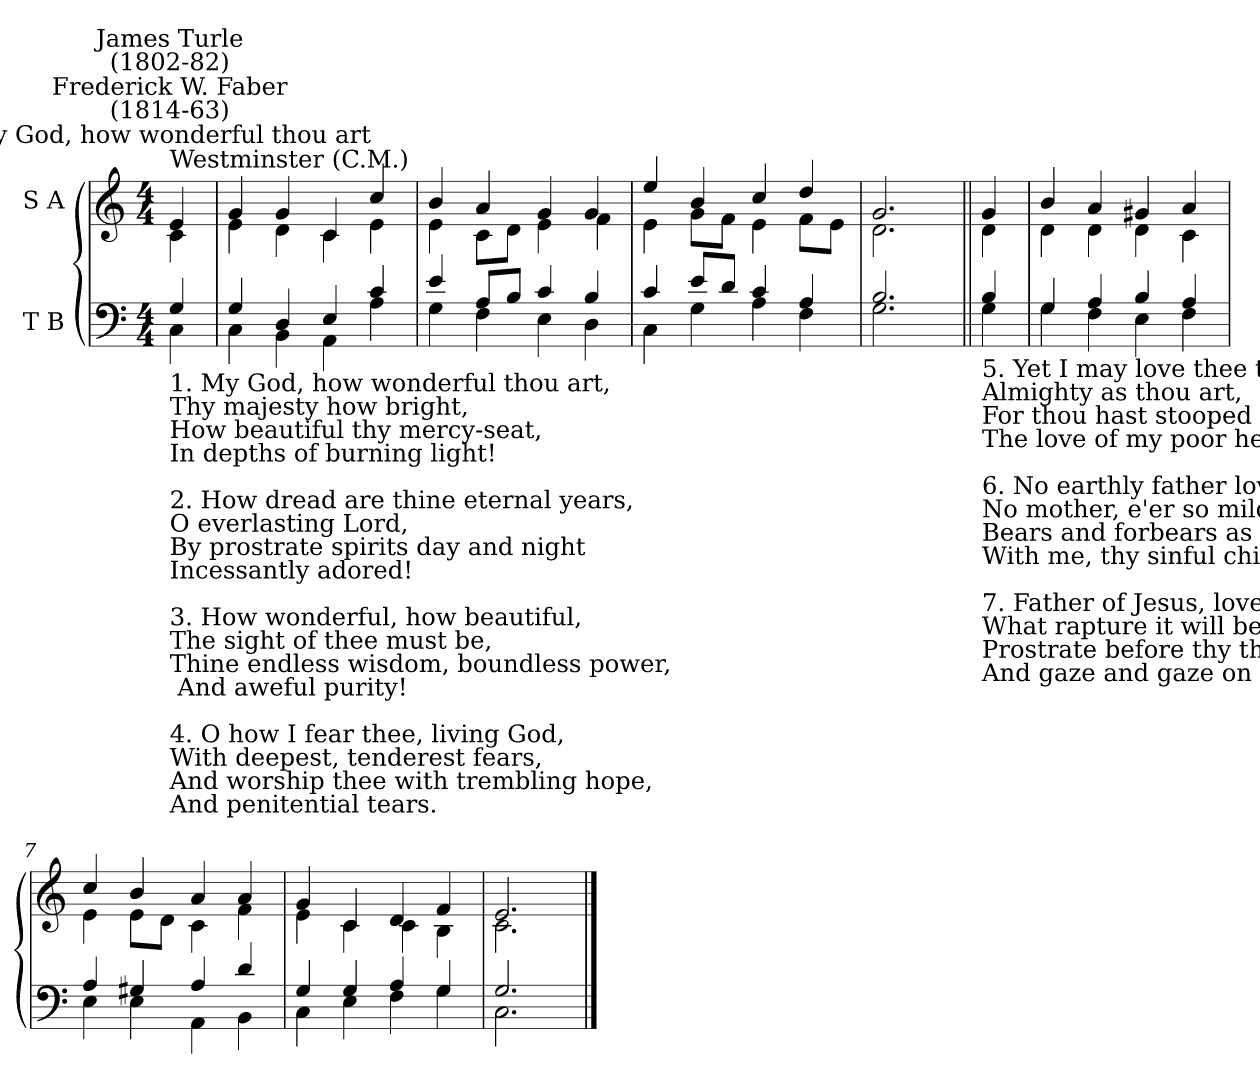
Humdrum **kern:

**kern	**kern
*part2	*part1
*staff2	*staff1
*I"T B	*I"S A
*clefF4	*clefG2
*k[]	*k[]
*C:	*C:
*M4/4	*M4/4
=	=
*^	*^
!	!	!LO:TX:a:t=Westminster (C.M.)	!
!	!	!LO:TX:a:cj:t=My God, how wonderful thou art	!
!	!	!LO:TX:a:cj:t=Frederick W. Faber\n(1814-63)	!
!	!	!LO:TX:a:cj:t=James Turle\n(1802-82)	!
!LO:TX:b:t=1. My God, how wonderful thou art,\nThy majesty how bright,\nHow beautiful thy mercy-seat,\nIn depths of burning light!\n\n2. How dread are thine eternal years,\nO everlasting Lord,\nBy prostrate spirits day and night\nIncessantly adored!\n\n3. How wonderful, how beautiful,\nThe sight of thee must be,\nThine endless wisdom, boundless power,\n And aweful purity!\n\n4. O how I fear thee, living God,\nWith deepest, tenderest fears,\nAnd worship thee with trembling hope,\nAnd penitential tears.	!	!	!
4G/	4C\	4e/	4c\
=1	=1	=1	=1
4G/	4C\	4g/	4e\
4D/	4BB\	4g/	4d\
4E/	4AA\	4c/	4c\
4c/	4A\	4cc/	4e\
=2	=2	=2	=2
4e/	4G\	4b/	4e\
8A/L	4F\	4a/	8c\L
8B/J	.	.	8d\J
4c/	4E\	4g/	4e\
4B/	4D\	4g/	4f\
=3	=3	=3	=3
4c/	4C\	4ee/	4e\
8e/L	4G\	4b/	8g\L
8d/J	.	.	8f\J
4c/	4A\	4cc/	4e\
4A/	4F\	4dd/	8f\L
.	.	.	8e\J
=4	=4	=4	=4
2.B/	2.G\	2.g/	2.d\
=5||	=5||	=5||	=5||
!LO:TX:b:t=5. Yet I may love thee too, O Lord,\nAlmighty as thou art,\nFor thou hast stooped to ask of me\nThe love of my poor heart.\n\n6. No earthly father loves like thee,\nNo mother, e'er so mild,\nBears and forbears as thou hast done\nWith me, thy sinful child.\n\n7. Father of Jesus, love's reward,\nWhat rapture it will be,\nProstrate before thy throne to lie,\nAnd gaze and gaze on thee!	!	!	!
4B/	4G\	4g/	4d\
=6	=6	=6	=6
4G/	4G\	4b/	4d\
4A/	4F\	4a/	4d\
4B/	4E\	4g#X/	4d\
4A/	4F\	4a/	4c\
=7	=7	=7	=7
4A/	4E\	4cc/	4e\
4G#X/	4E\	4b/	8e\L
.	.	.	8d\J
4A/	4AA\	4a/	4c\
4d/	4BB\	4a/	4f\
=8	=8	=8	=8
4G/	4C\	4g/	4e\
4G/	4E\	4c/	4c\
4A/	4F\	4d/	4c\
4G/	4G\	4f/	4B\
=9	=9	=9	=9
2.G/	2.C\	2.e/	2.c\
*v	*v	*	*
*	*v	*v
==	==
*-	*-
